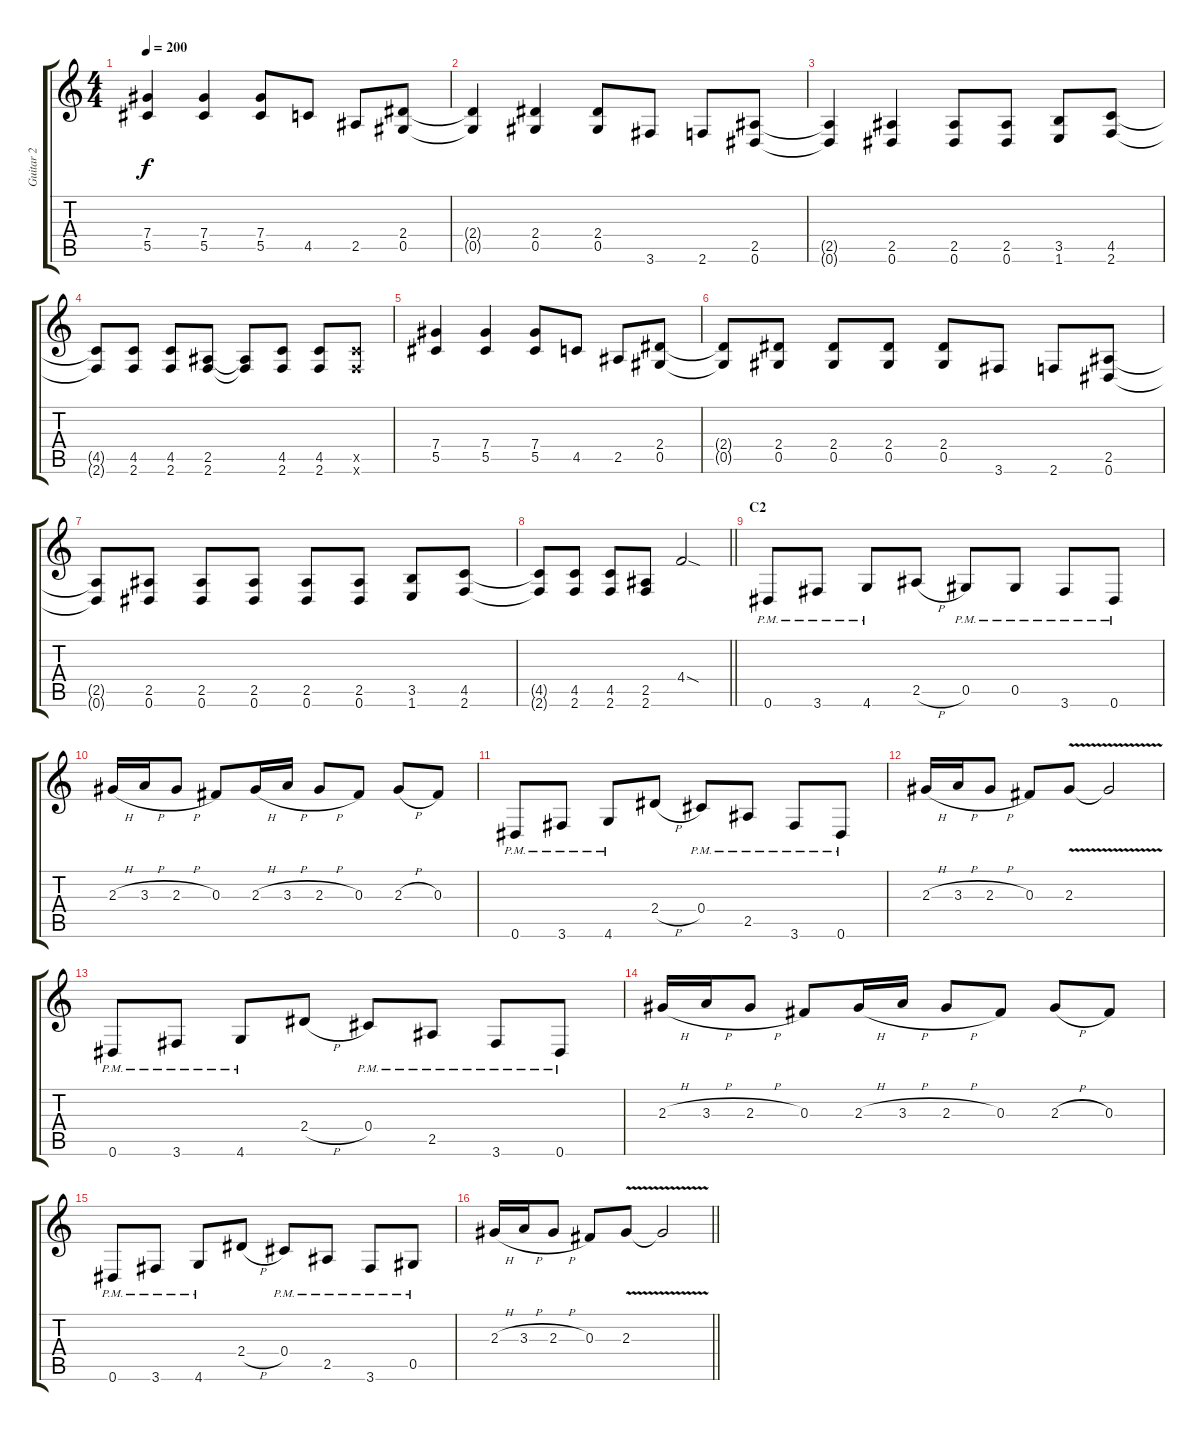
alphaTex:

\track ("Guitar 2" "Guitar 2") {instrument overdrivenguitar}
\staff {score tabs}
\tuning (Eb4 Bb3 Gb3 Db3 Ab2 Eb2) {hide}
\ts (4 4)
\tempo 200
\clef g2
\ks c
(7.4 5.5).4{dy f} (7.4 5.5).4 (7.4 5.5).8 4.5.8 2.5.8 (2.4 0.5).8 |
(2.4{t} 0.5{t}).4 (2.4 0.5).4 (2.4 0.5).8 3.6.8 2.6.8 (2.5 0.6).8 |
(2.5{t} 0.6{t}).4 (2.5 0.6).4 (2.5 0.6).8 (2.5 0.6).8 (3.5 1.6).8 (4.5 2.6).8 |
(4.5{t} 2.6{t}).8 (4.5 2.6).8 (4.5 2.6).8 (2.5 2.6).8 (2.5{t} 2.6{t}).8 (4.5 2.6).8 (4.5 2.6).8 (4.5{x} 2.6{x}).8 |
(7.4 5.5).4 (7.4 5.5).4 (7.4 5.5).8 4.5.8 2.5.8 (2.4 0.5).8 |
(2.4{t} 0.5{t}).8 (2.4 0.5).8 (2.4 0.5).8 (2.4 0.5).8 (2.4 0.5).8 3.6.8 2.6.8 (2.5 0.6).8 |
(2.5{t} 0.6{t}).8 (2.5 0.6).8 (2.5 0.6).8 (2.5 0.6).8 (2.5 0.6).8 (2.5 0.6).8 (3.5 1.6).8 (4.5 2.6).8 |
\barLineRight lightlight
(4.5{t} 2.6{t}).8 (4.5 2.6).8 (4.5 2.6).8 (2.5 2.6).8 4.4{sod}.2 |
\section ("" "C2")
0.6{pm}.8 3.6{pm}.8 4.6{pm}.8 2.5{h}.8 0.5{pm}.8 0.5{pm}.8 3.6{pm}.8 0.6{pm}.8 |
2.3{h}.16 3.3{h}.16 2.3{h}.8 0.3.8 2.3{h}.16 3.3{h}.16 2.3{h}.8 0.3.8 2.3{h}.8 0.3.8 |
0.6{pm}.8 3.6{pm}.8 4.6{pm}.8 2.4{h}.8 0.4{pm}.8 2.5{pm}.8 3.6{pm}.8 0.6{pm}.8 |
2.3{h}.16 3.3{h}.16 2.3{h}.8 0.3.8 2.3{v}.8 2.3{t}.2 |
0.6{pm}.8 3.6{pm}.8 4.6{pm}.8 2.4{h}.8 0.4{pm}.8 2.5{pm}.8 3.6{pm}.8 0.6{pm}.8 |
2.3{h}.16 3.3{h}.16 2.3{h}.8 0.3.8 2.3{h}.16 3.3{h}.16 2.3{h}.8 0.3.8 2.3{h}.8 0.3.8 |
0.6{pm}.8 3.6{pm}.8 4.6{pm}.8 2.4{h}.8 0.4{pm}.8 2.5{pm}.8 3.6{pm}.8 0.5{pm}.8 |
\barLineRight lightlight
2.3{h}.16 3.3{h}.16 2.3{h}.8 0.3.8 2.3{v}.8 2.3{t}.2
